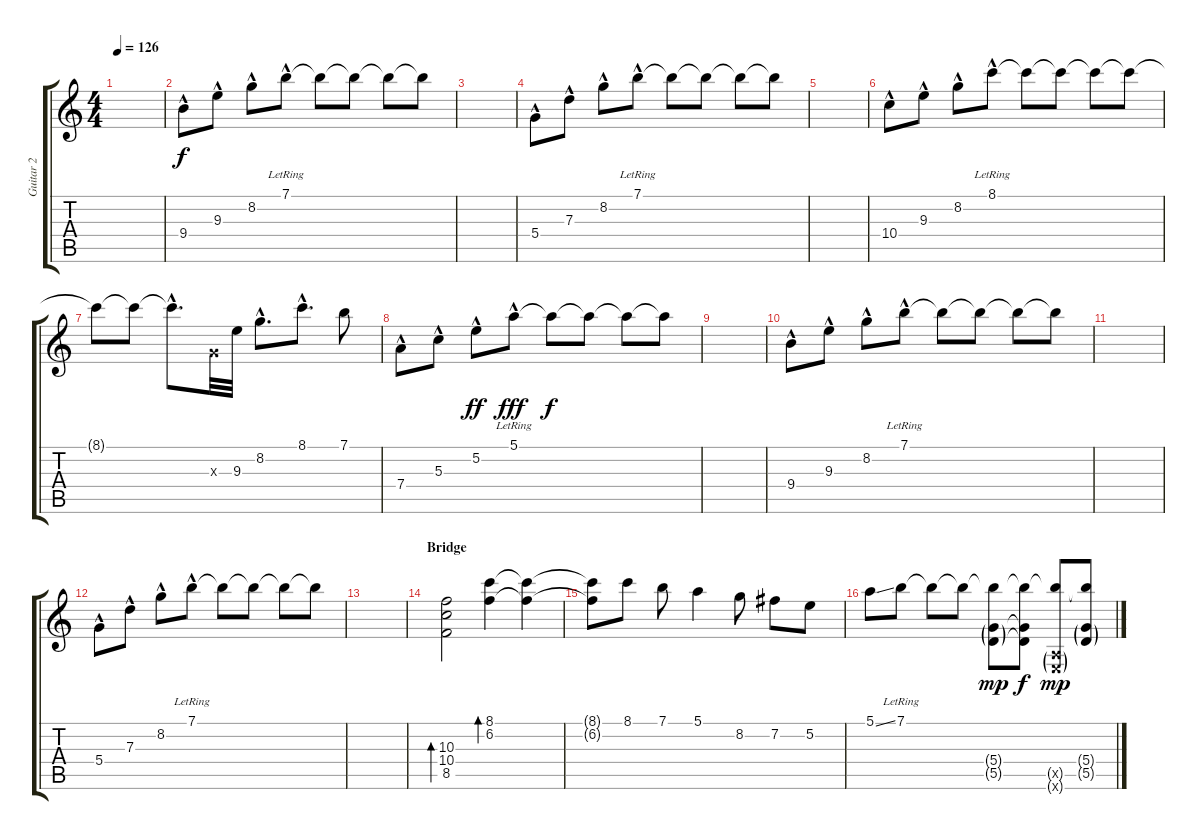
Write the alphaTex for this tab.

\track ("Guitar 2" "Guitar 2") {instrument electricguitarjazz}
\staff {score tabs}
\tuning (E4 B3 G3 D3 A2 E2) {hide}
\ts (4 4)
\tempo 126
\clef g2
\ks c
|
9.4{hac}.8 9.3{hac}.8 8.2{hac}.8 7.1{hac lr}.8 7.1{t}.8 7.1{t}.8 7.1{t}.8 7.1{t}.8 |
|
5.4{hac}.8 7.3{hac}.8 8.2{hac}.8 7.1{hac lr}.8 7.1{t}.8 7.1{t}.8 7.1{t}.8 7.1{t}.8 |
|
10.4{hac}.8 9.3{hac}.8 8.2{hac}.8 8.1{hac lr}.8 8.1{t}.8 8.1{t}.8 8.1{t}.8 8.1{t}.8 |
8.1{t}.8 8.1{t}.8 8.1{hac t}.8{d} 0.3{x}.32{volume 13} 9.3.32 8.2{hac}.8{d} 8.1{hac}.8{d} 7.1.8 |
7.4{hac}.8{volume 10} 5.3{hac}.8 5.2{hac}.8{dy ff} 5.1{hac lr}.8{dy fff} 5.1{t}.8{dy f} 5.1{t}.8 5.1{t}.8 5.1{t}.8 |
|
9.4{hac}.8 9.3{hac}.8 8.2{hac}.8 7.1{hac lr}.8 7.1{t}.8 7.1{t}.8 7.1{t}.8 7.1{t}.8 |
|
5.4{hac}.8 7.3{hac}.8 8.2{hac}.8 7.1{hac lr}.8 7.1{t}.8 7.1{t}.8 7.1{t}.8 7.1{t}.8 |
|
\section ("" "Bridge")
(10.3 10.4 8.5).2{bd 120} (8.1 6.2).4{bd 120} (8.1{t} 6.2{t}).4 |
(8.1{t} 6.2{t}).8 8.1.8 7.1.8 5.1.4 8.2.8 7.2.8 5.2.8 |
5.1{ss}.8 7.1{lr}.8 7.1{t}.8 7.1{t}.8 (7.1{t} 5.4{g} 5.5{g}).8{dy mp} (7.1{t} 5.4{t} 5.5{t}).8{dy f} (7.1{t} 0.5{g x} 0.6{g x}).8{dy mp} (7.1{t} 5.4{g} 5.5{g}).8
